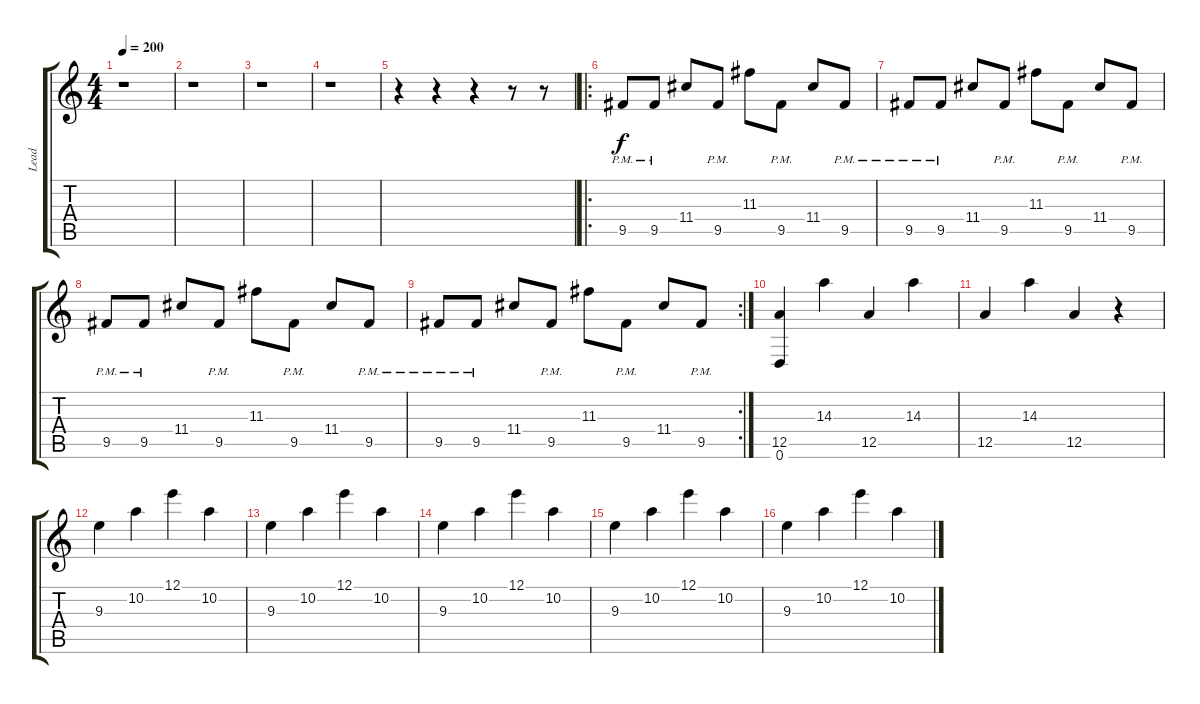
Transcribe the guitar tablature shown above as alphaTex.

\track ("Lead" "Lead") {instrument overdrivenguitar}
\staff {score tabs}
\tuning (E4 B3 G3 D3 A2 D2) {hide}
\ts (4 4)
\tempo 200
\clef g2
\ks c
r.1{dy f} |
r.1 |
r.1 |
r.1 |
r.4 r.4 r.4 r.8 r.8 |
\ro
9.5{pm}.8 9.5{pm}.8 11.4.8 9.5{pm}.8 11.3.8 9.5{pm}.8 11.4.8 9.5{pm}.8 |
9.5{pm}.8 9.5{pm}.8 11.4.8 9.5{pm}.8 11.3.8 9.5{pm}.8 11.4.8 9.5{pm}.8 |
9.5{pm}.8 9.5{pm}.8 11.4.8 9.5{pm}.8 11.3.8 9.5{pm}.8 11.4.8 9.5{pm}.8 |
\rc 2
9.5{pm}.8 9.5{pm}.8 11.4.8 9.5{pm}.8 11.3.8 9.5{pm}.8 11.4.8 9.5{pm}.8 |
(12.5 0.6).4 14.3.4 12.5.4 14.3.4 |
12.5.4 14.3.4 12.5.4 r.4 |
9.3.4 10.2.4 12.1.4 10.2.4 |
9.3.4 10.2.4 12.1.4 10.2.4 |
9.3.4 10.2.4 12.1.4 10.2.4 |
9.3.4 10.2.4 12.1.4 10.2.4 |
9.3.4 10.2.4 12.1.4 10.2.4
